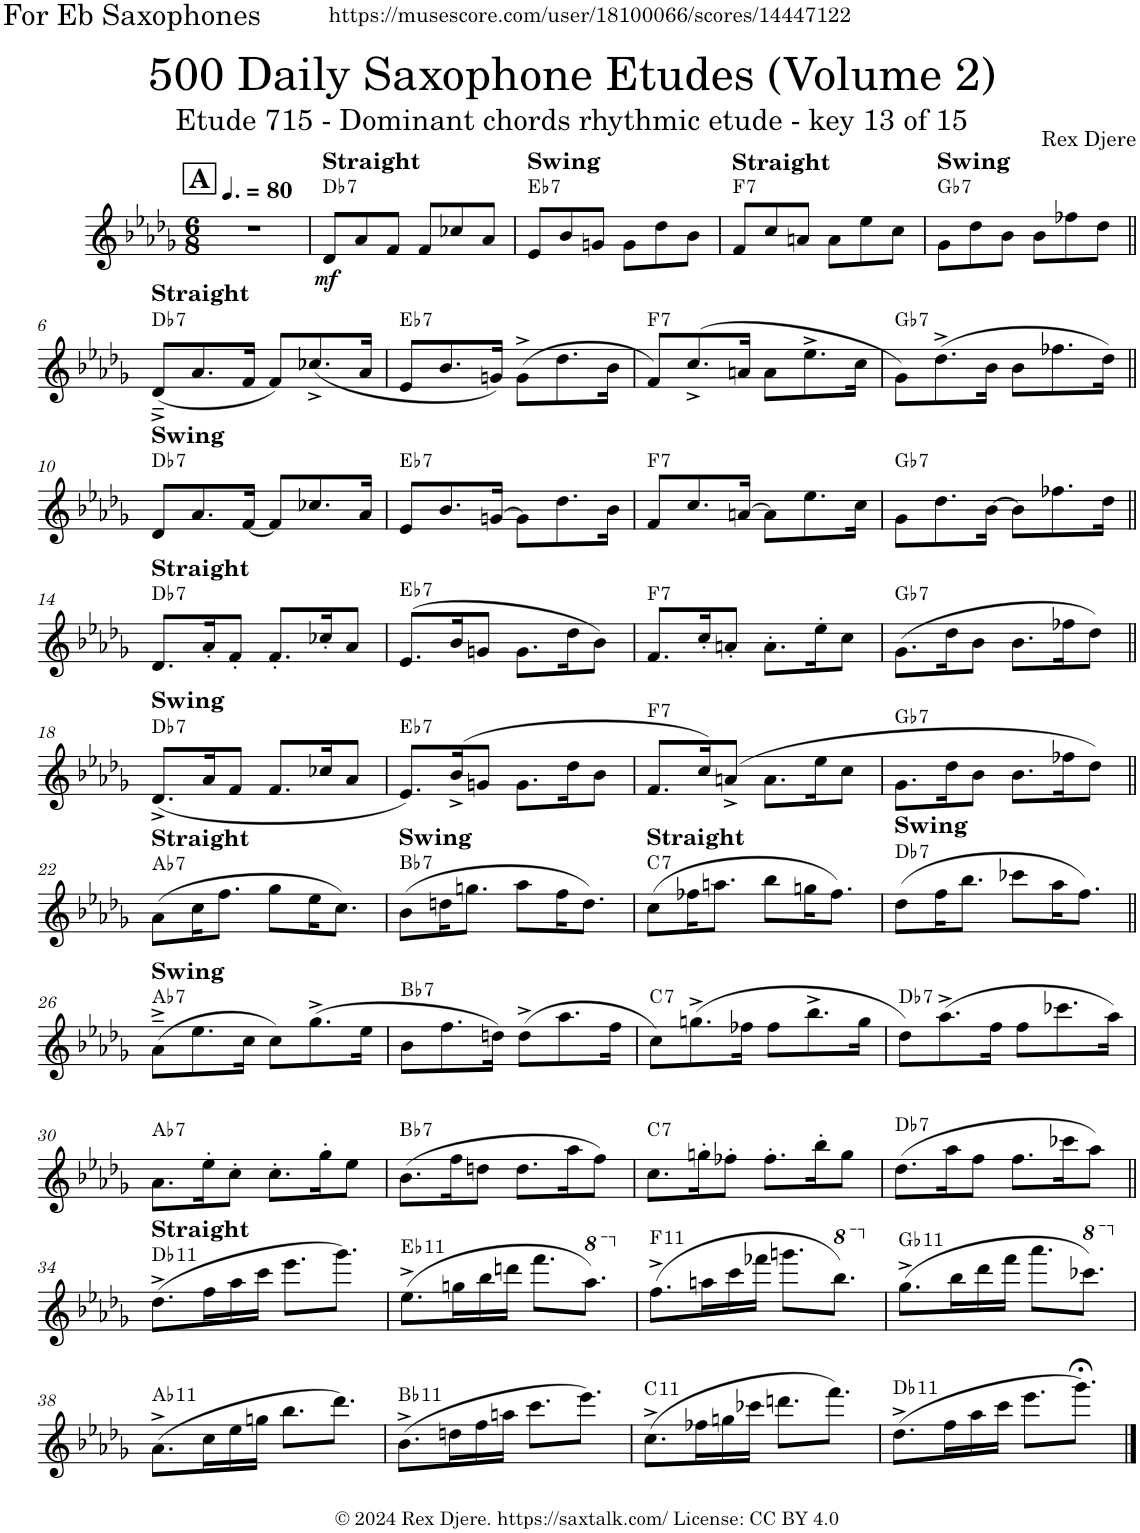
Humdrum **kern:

**kern	**dynam	**harte
*part1	*part1	*part1
*staff1	*staff1	*
*I"Alto Saxophone	*	*
*I'A. Sax.	*	*
*clefG2	*	*
*Trd5c9	*	*
*k[b-e-a-d-g-]	*	*
*M6/8	*	*
*MM120	*	*
!!LO:REH:place=s1:a:B:cj:fs=14:t=A
=1	=1	=1
2.r	.	.
=2	=2	=2
!LO:TX:a:B:t=Straight	!	!
!	!LO:DY:b	!LO:H:kt=7
8d-/L	mf	Db:7
8a-/	.	.
8f/J	.	.
8f/L	.	.
8cc-X/	.	.
8a-/J	.	.
=3	=3	=3
!LO:TX:a:B:t=Swing	!	!LO:H:kt=7
8e-/L	.	Eb:7
8b-/	.	.
8gn/J	.	.
8g\L	.	.
8dd-\	.	.
8b-\J	.	.
=4	=4	=4
!LO:TX:a:B:t=Straight	!	!LO:H:kt=7
8f/L	.	F:7
8cc/	.	.
8an/J	.	.
8a\L	.	.
8ee-\	.	.
8cc\J	.	.
=5	=5	=5
!LO:TX:a:B:t=Swing	!	!LO:H:kt=7
8g-\L	.	Gb:7
8dd-\	.	.
8b-\J	.	.
8b-\L	.	.
8ff-X\	.	.
8dd-\J	.	.
!!LO:LB:g=z
=6||	=6||	=6||
!LO:TX:a:B:t=Straight	!	!LO:H:kt=7
(8d-~^/L	.	Db:7
8.a-/	.	.
16f/Jk	.	.
8f/L)	.	.
(8.cc-X^/	.	.
16a-/Jk	.	.
=7	=7	=7
!	!	!LO:H:kt=7
8e-/L	.	Eb:7
8.b-/	.	.
16gn/Jk)	.	.
(8g^\L	.	.
8.dd-\	.	.
16b-\Jk	.	.
=8	=8	=8
!	!	!LO:H:kt=7
8f/L)	.	F:7
(8.cc^/	.	.
16an/Jk	.	.
8a\L	.	.
8.ee-^\	.	.
16cc\Jk	.	.
=9	=9	=9
!	!	!LO:H:kt=7
8g-\L)	.	Gb:7
(8.dd-^\	.	.
16b-\Jk	.	.
8b-\L	.	.
8.ff-X\	.	.
16dd-\Jk)	.	.
!!LO:LB:g=z
=10||	=10||	=10||
!LO:TX:a:B:t=Swing	!	!LO:H:kt=7
8d-/L	.	Db:7
8.a-/	.	.
[16f/Jk	.	.
8f/L]	.	.
8.cc-X/	.	.
16a-/Jk	.	.
=11	=11	=11
!	!	!LO:H:kt=7
8e-/L	.	Eb:7
8.b-/	.	.
[16gn/Jk	.	.
8g\L]	.	.
8.dd-\	.	.
16b-\Jk	.	.
=12	=12	=12
!	!	!LO:H:kt=7
8f/L	.	F:7
8.cc/	.	.
[16an/Jk	.	.
8a\L]	.	.
8.ee-\	.	.
16cc\Jk	.	.
=13	=13	=13
!	!	!LO:H:kt=7
8g-\L	.	Gb:7
8.dd-\	.	.
[16b-\Jk	.	.
8b-\L]	.	.
8.ff-X\	.	.
16dd-\Jk	.	.
!!LO:LB:g=z
=14||	=14||	=14||
!LO:TX:a:B:t=Straight	!	!LO:H:kt=7
8.d-/L	.	Db:7
16a-'/K	.	.
8f'/J	.	.
8.f'/L	.	.
16cc-X'/K	.	.
8a-/J	.	.
=15	=15	=15
!	!	!LO:H:kt=7
(8.e-/L	.	Eb:7
16b-/K	.	.
8gn/J	.	.
8.g\L	.	.
16dd-\K	.	.
8b-\J)	.	.
=16	=16	=16
!	!	!LO:H:kt=7
8.f/L	.	F:7
16cc'/K	.	.
8an'/J	.	.
8.a'\L	.	.
16ee-'\K	.	.
8cc\J	.	.
=17	=17	=17
!	!	!LO:H:kt=7
(8.g-\L	.	Gb:7
16dd-\K	.	.
8b-\J	.	.
8.b-\L	.	.
16ff-X\K	.	.
8dd-\J)	.	.
!!LO:LB:g=z
=18||	=18||	=18||
!LO:TX:a:B:t=Swing	!	!LO:H:kt=7
(8.d-^/L	.	Db:7
16a-/K	.	.
8f/J	.	.
8.f/L	.	.
16cc-X/K	.	.
8a-/J	.	.
=19	=19	=19
!	!	!LO:H:kt=7
8.e-/L)	.	Eb:7
(16b-^/K	.	.
8gn/J	.	.
8.g\L	.	.
16dd-\K	.	.
8b-\J	.	.
=20	=20	=20
!	!	!LO:H:kt=7
8.f/L	.	F:7
16cc/K)	.	.
(8an^/J	.	.
8.a\L	.	.
16ee-\K	.	.
8cc\J	.	.
=21	=21	=21
!	!	!LO:H:kt=7
8.g-\L	.	Gb:7
16dd-\K	.	.
8b-\J	.	.
8.b-\L	.	.
16ff-X\K	.	.
8dd-\J)	.	.
!!LO:LB:g=z
=22||	=22||	=22||
!LO:TX:a:B:t=Straight	!	!LO:H:kt=7
(8a-\L	.	Ab:7
16cc\K	.	.
8.ff\J	.	.
8gg-\L	.	.
16ee-\K	.	.
8.cc\J)	.	.
=23	=23	=23
!LO:TX:a:B:t=Swing	!	!LO:H:kt=7
(8b-\L	.	Bb:7
16ddn\K	.	.
8.ggn\J	.	.
8aa-\L	.	.
16ff\K	.	.
8.dd\J)	.	.
=24	=24	=24
!LO:TX:a:B:t=Straight	!	!LO:H:kt=7
(8cc\L	.	C:7
16ff-X\K	.	.
8.aan\J	.	.
8bb-\L	.	.
16ggn\K	.	.
8.ff-\J)	.	.
=25	=25	=25
!LO:TX:a:B:t=Swing	!	!LO:H:kt=7
(8dd-\L	.	Db:7
16ff\K	.	.
8.bb-\J	.	.
8ccc-X\L	.	.
16aa-\K	.	.
8.ff\J)	.	.
!!LO:LB:g=z
=26||	=26||	=26||
!LO:TX:a:B:t=Swing	!	!LO:H:kt=7
(8a-~^\L	.	Ab:7
8.ee-\	.	.
16cc\Jk	.	.
8cc\L)	.	.
(8.gg-^\	.	.
16ee-\Jk	.	.
=27	=27	=27
!	!	!LO:H:kt=7
8b-\L	.	Bb:7
8.ff\	.	.
16ddn\Jk)	.	.
(8dd^\L	.	.
8.aa-\	.	.
16ff\Jk	.	.
=28	=28	=28
!	!	!LO:H:kt=7
8cc\L)	.	C:7
(8.ggn^\	.	.
16ff-X\Jk	.	.
8ff-\L	.	.
8.bb-^\	.	.
16gg\Jk	.	.
=29	=29	=29
!	!	!LO:H:kt=7
8dd-\L)	.	Db:7
(8.aa-^\	.	.
16ff\Jk	.	.
8ff\L	.	.
8.ccc-X\	.	.
16aa-\Jk)	.	.
!!LO:LB:g=z
=30	=30	=30
!	!	!LO:H:kt=7
8.a-\L	.	Ab:7
16ee-'\K	.	.
8cc'\J	.	.
8.cc'\L	.	.
16gg-'\K	.	.
8ee-\J	.	.
=31	=31	=31
!	!	!LO:H:kt=7
(8.b-\L	.	Bb:7
16ff\K	.	.
8ddn\J	.	.
8.dd\L	.	.
16aa-\K	.	.
8ff\J)	.	.
=32	=32	=32
!	!	!LO:H:kt=7
8.cc\L	.	C:7
16ggn'\K	.	.
8ff-X'\J	.	.
8.ff-'\L	.	.
16bb-'\K	.	.
8gg\J	.	.
=33	=33	=33
!	!	!LO:H:kt=7
(8.dd-\L	.	Db:7
16aa-\K	.	.
8ff\J	.	.
8.ff\L	.	.
16ccc-X\K	.	.
8aa-\J)	.	.
!!LO:LB:g=z
=34||	=34||	=34||
!LO:TX:a:B:t=Straight	!	!LO:H:kt=11
(8.dd-^\L	.	Db:9(11)
16ff\L	.	.
16aa-\	.	.
16ccc\JJ	.	.
8.eee-\L	.	.
8.ggg-\J)	.	.
=35	=35	=35
!	!	!LO:H:kt=11
(8.ee-^\L	.	Eb:9(11)
16ggn\L	.	.
16bb-\	.	.
16dddn\JJ	.	.
8.fff\L	.	.
*8va	*	*
8.aaa-\J)	.	.
=36	=36	=36
*X8va	*	*
!	!	!LO:H:kt=11
(8.ff^\L	.	F:9(11)
16aan\L	.	.
16ccc\	.	.
16fff-X\JJ	.	.
8.gggn\L	.	.
*8va	*	*
8.bbb-\J)	.	.
=37	=37	=37
*X8va	*	*
!	!	!LO:H:kt=11
(8.gg-^\L	.	Gb:9(11)
16bb-\L	.	.
16ddd-\	.	.
16fff\JJ	.	.
8.aaa-\L	.	.
*8va	*	*
8.cccc-X\J)	.	.
!!LO:LB:g=z
=38	=38	=38
*X8va	*	*
!	!	!LO:H:kt=11
(8.a-^\L	.	Ab:9(11)
16cc\L	.	.
16ee-\	.	.
16ggn\JJ	.	.
8.bb-\L	.	.
8.ddd-\J)	.	.
=39	=39	=39
!	!	!LO:H:kt=11
(8.b-^\L	.	Bb:9(11)
16ddn\L	.	.
16ff\	.	.
16aan\JJ	.	.
8.ccc\L	.	.
8.eee-\J)	.	.
=40	=40	=40
!	!	!LO:H:kt=11
(8.cc^\L	.	C:9(11)
16ff-X\L	.	.
16ggn\	.	.
16ccc-X\JJ	.	.
8.dddn\L	.	.
8.fff\J)	.	.
=41	=41	=41
!	!	!LO:H:kt=11
(8.dd-^\L	.	Db:9(11)
16ff\L	.	.
16aa-\	.	.
16ccc\JJ	.	.
8.eee-\L	.	.
8.ggg-;<\J)	.	.
==	==	==
*-	*-	*-
